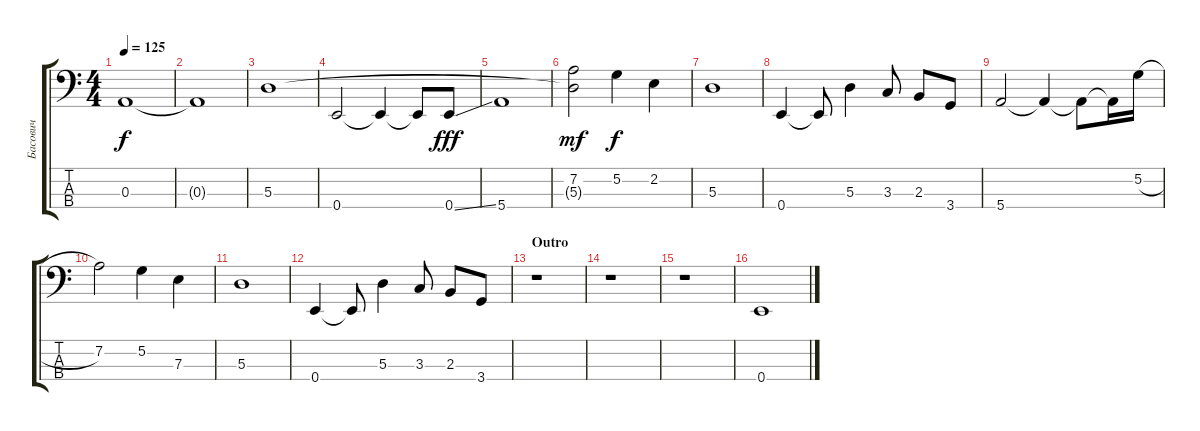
\track ("Басович" "Басович") {instrument electricbassfinger}
\staff {score tabs}
\tuning (G2 D2 A1 E1) {hide}
\ts (4 4)
\tempo 125
\clef f4
\ks c
0.3.1{dy f} |
0.3{t}.1 |
5.3.1 |
0.4.2 0.4{t}.4 0.4{t}.8 0.4{ss}.8{dy fff} |
5.4.1 |
(7.2 5.3{t}).2{dy mf} 5.2.4{dy f} 2.2.4 |
5.3.1 |
0.4.4 0.4{t}.8 5.3.4 3.3.8 2.3.8 3.4.8 |
5.4.2 5.4{t}.4 5.4{t}.8 5.4{t}.16 5.2{h}.16 |
7.2.2 5.2.4 7.3.4 |
5.3.1 |
0.4.4 0.4{t}.8 5.3.4 3.3.8 2.3.8 3.4.8 |
\section ("" "Outro")
r.1 |
r.1 |
r.1 |
0.4.1
